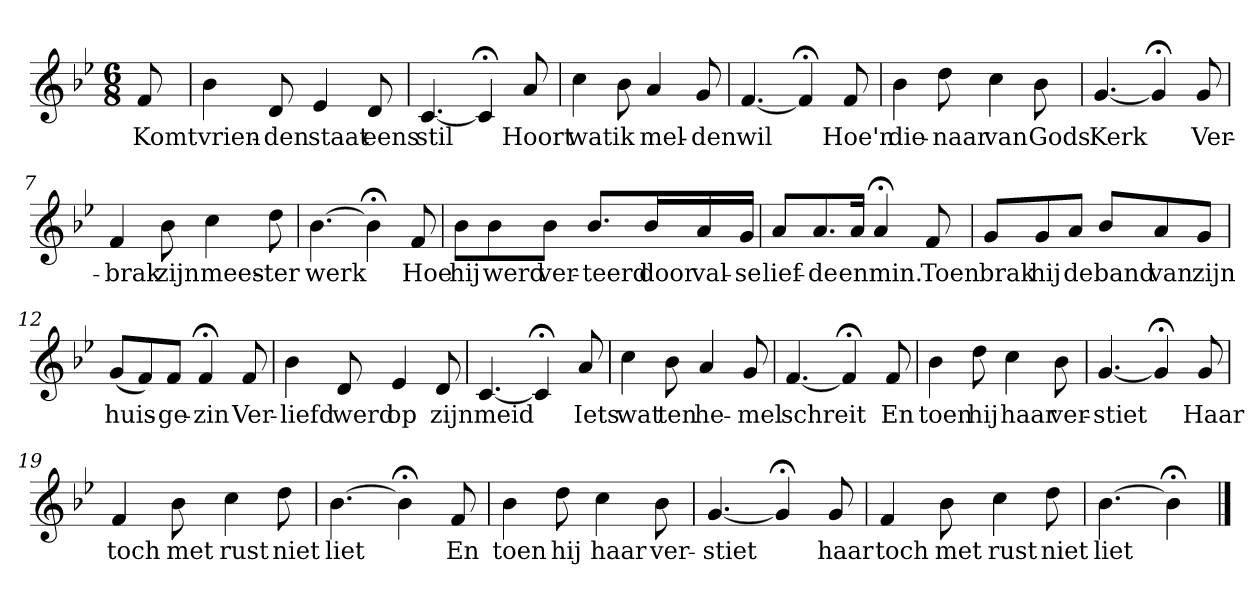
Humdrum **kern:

**kern	**text
*part1	*part1
*staff1	*staff1
*k[b-e-]	*
*B-:	*
*M6/8	*
*MM120	*
=	=
8f	Komt
=1	=1
4b-	vrien-
8d	-den
4e-	staat
8d	eens
=2	=2
[4.c	stil
4c;<]	.
8a	Hoort
=3	=3
4cc	wat
8b-	ik
4a	mel-
8g	-den
=4	=4
[4.f	wil
4f;<]	.
8f	Hoe'n
=5	=5
4b-	die-
8dd	-naar
4cc	van
8b-	Gods
=6	=6
[4.g	Kerk
4g;<]	.
8g	Ver-
=7	=7
4f	-brak
8b-	zijn
4cc	mees-
8dd	-ter
=8	=8
[4.b-	werk
4b-;<]	.
8f	Hoe
=9	=9
8b-L	hij
8b-	werd
8b-J	ver-
8.b-L	-teerd
16b-L	door
16a	val-
16gJJ	-se
=10	=10
8aL	lief-
8.a	-de
16aJk	en
4a;<	min.
8f	Toen
=11	=11
8gL	brak
8g	hij
8aJ	de
8b-L	band
8a	van
8gJ	zijn
=12	=12
(8gL	huis-
8f)	.
8fJ	-ge-
4f;<	-zin
8f	Ver-
=13	=13
4b-	-liefd
8d	werd
4e-	op
8d	zijn
=14	=14
[4.c	meid
4c;<]	.
8a	Iets
=15	=15
4cc	wat
8b-	ten
4a	he-
8g	-mel
=16	=16
[4.f	schreit
4f;<]	.
8f	En
=17	=17
4b-	toen
8dd	hij
4cc	haar
8b-	ver-
=18	=18
[4.g	-stiet
4g;<]	.
8g	Haar
=19	=19
4f	toch
8b-	met
4cc	rust
8dd	niet
=20	=20
[4.b-	liet
4b-;<]	.
8f	En
=21	=21
4b-	toen
8dd	hij
4cc	haar
8b-	ver-
=22	=22
[4.g	-stiet
4g;<]	.
8g	haar
=23	=23
4f	toch
8b-	met
4cc	rust
8dd	niet
=24	=24
[4.b-	liet
4b-;<]	.
==	==
*-	*-
